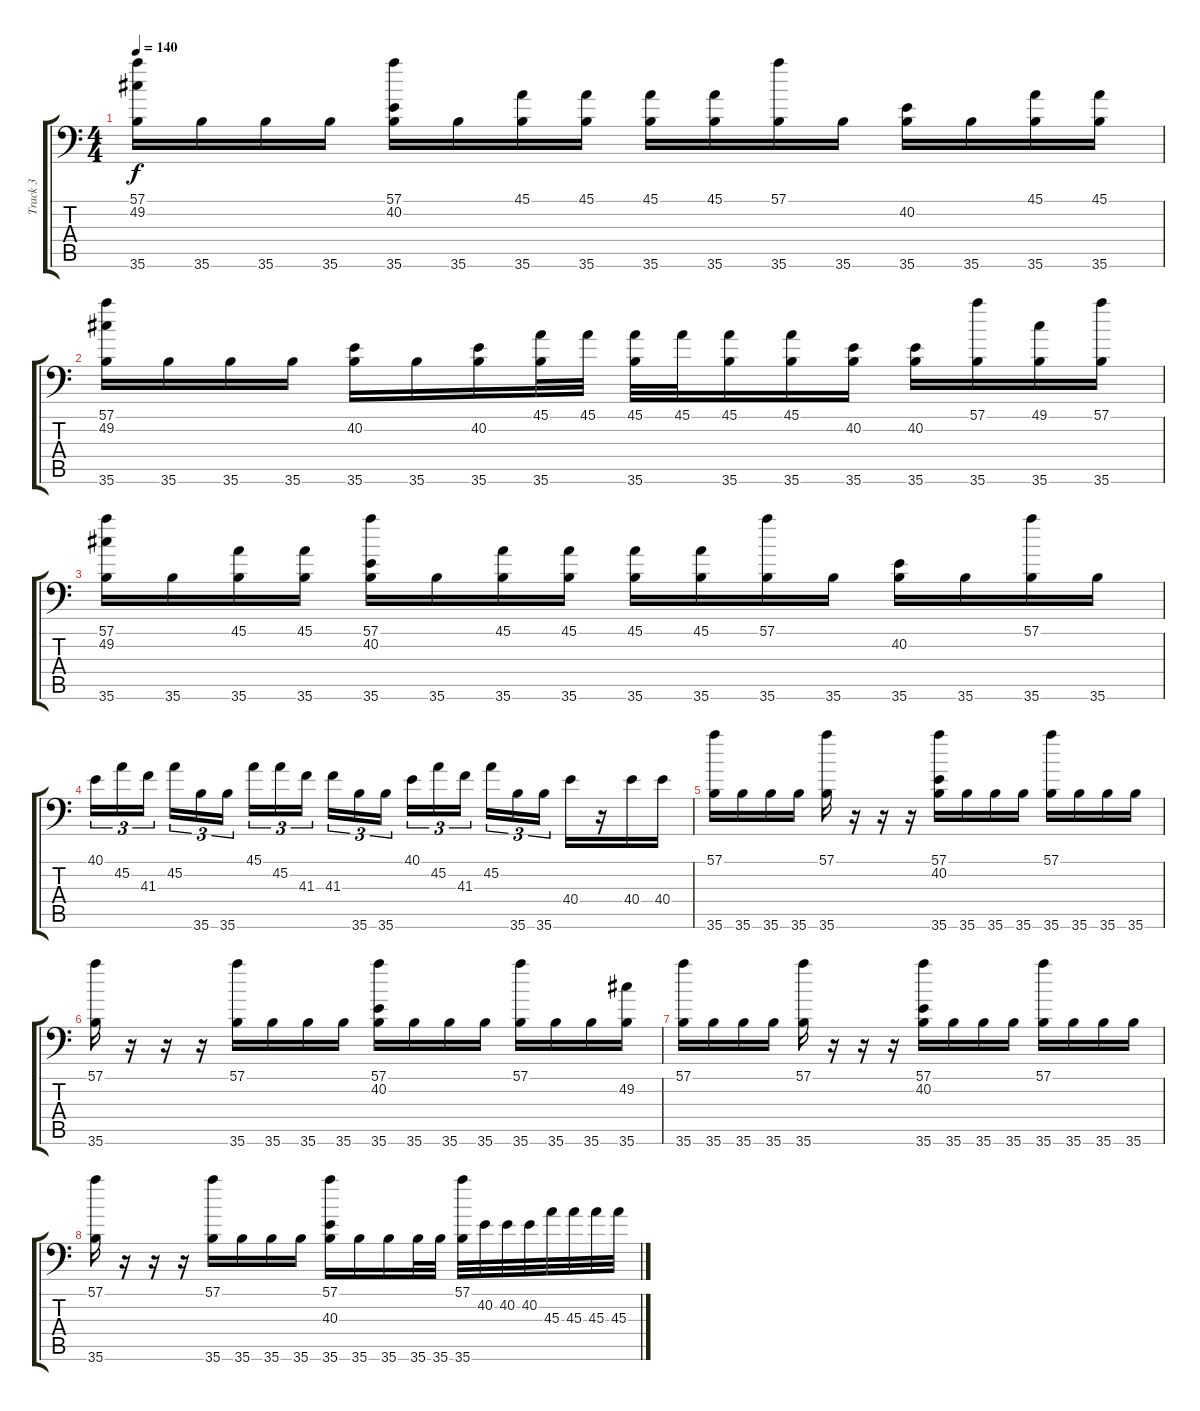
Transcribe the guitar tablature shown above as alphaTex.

\track ("Track 3" "Track 3") {instrument acousticgrandpiano}
\staff {score tabs}
\tuning (C-1 C-1 C-1 C-1 C-1 C-1) {hide}
\ts (4 4)
\tempo 140
\clef f4
\ks c
(57.1 49.2 35.6).16{dy f} 35.6.16 35.6.16 35.6.16 (57.1 40.2 35.6).16 35.6.16 (45.1 35.6).16 (45.1 35.6).16 (45.1 35.6).16 (45.1 35.6).16 (57.1 35.6).16 35.6.16 (40.2 35.6).16 35.6.16 (45.1 35.6).16 (45.1 35.6).16 |
(57.1 49.2 35.6).16 35.6.16 35.6.16 35.6.16 (40.2 35.6).16 35.6.16 (40.2 35.6).16 (45.1 35.6).32 45.1.32 (45.1 35.6).32 45.1.32 (45.1 35.6).16 (45.1 35.6).16 (40.2 35.6).16 (40.2 35.6).16 (57.1 35.6).16 (49.1 35.6).16 (57.1 35.6).16 |
(57.1 49.2 35.6).16 35.6.16 (45.1 35.6).16 (45.1 35.6).16 (57.1 40.2 35.6).16 35.6.16 (45.1 35.6).16 (45.1 35.6).16 (45.1 35.6).16 (45.1 35.6).16 (57.1 35.6).16 35.6.16 (40.2 35.6).16 35.6.16 (57.1 35.6).16 35.6.16 |
40.1.16{tu (3 2)} 45.2.16{tu (3 2)} 41.3.16{tu (3 2)} 45.2.16{tu (3 2)} 35.6.16{tu (3 2)} 35.6.16{tu (3 2)} 45.1.16{tu (3 2)} 45.2.16{tu (3 2)} 41.3.16{tu (3 2)} 41.3.16{tu (3 2)} 35.6.16{tu (3 2)} 35.6.16{tu (3 2)} 40.1.16{tu (3 2)} 45.2.16{tu (3 2)} 41.3.16{tu (3 2)} 45.2.16{tu (3 2)} 35.6.16{tu (3 2)} 35.6.16{tu (3 2)} 40.4.16 r.16 40.4.16 40.4.16 |
(57.1 35.6).16 35.6.16 35.6.16 35.6.16 (57.1 35.6).16 r.16 r.16 r.16 (57.1 40.2 35.6).16 35.6.16 35.6.16 35.6.16 (57.1 35.6).16 35.6.16 35.6.16 35.6.16 |
(57.1 35.6).16 r.16 r.16 r.16 (57.1 35.6).16 35.6.16 35.6.16 35.6.16 (57.1 40.2 35.6).16 35.6.16 35.6.16 35.6.16 (57.1 35.6).16 35.6.16 35.6.16 (49.2 35.6).16 |
(57.1 35.6).16 35.6.16 35.6.16 35.6.16 (57.1 35.6).16 r.16 r.16 r.16 (57.1 40.2 35.6).16 35.6.16 35.6.16 35.6.16 (57.1 35.6).16 35.6.16 35.6.16 35.6.16 |
(57.1 35.6).16 r.16 r.16 r.16 (57.1 35.6).16 35.6.16 35.6.16 35.6.16 (57.1 40.3 35.6).16 35.6.16 35.6.16 35.6.32 35.6.32 (57.1 35.6).32 40.2.32 40.2.32 40.2.32 45.3.32 45.3.32 45.3.32 45.3.32
